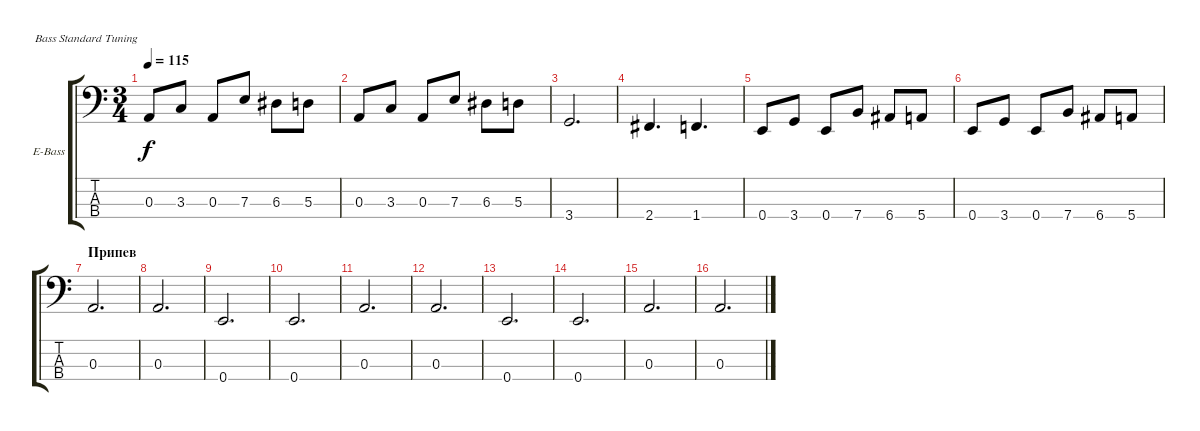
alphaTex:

\defaultSystemsLayout 4
\bracketExtendMode groupsimilarinstruments
\firstSystemTrackNameOrientation horizontal
\otherSystemsTrackNameOrientation horizontal
\track ("А. Андреев" "E-Bass") {instrument electricbassfinger}
\staff {score tabs}
\tuning (G2 D2 A1 E1)
\ts (3 4)
\tempo 115
\clef f4
\ks c
0.3.8{dy f} 3.3.8 0.3.8 7.3.8 6.3.8 5.3.8 |
0.3.8 3.3.8 0.3.8 7.3.8 6.3.8 5.3.8 |
3.4.2{d} |
2.4.4{d} 1.4.4{d} |
0.4.8 3.4.8 0.4.8 7.4.8 6.4.8 5.4.8 |
0.4.8 3.4.8 0.4.8 7.4.8 6.4.8 5.4.8 |
\section ("" "Припев")
0.3.2{d} |
0.3.2{d} |
0.4.2{d} |
0.4.2{d} |
0.3.2{d} |
0.3.2{d} |
0.4.2{d} |
0.4.2{d} |
0.3.2{d} |
0.3.2{d}
